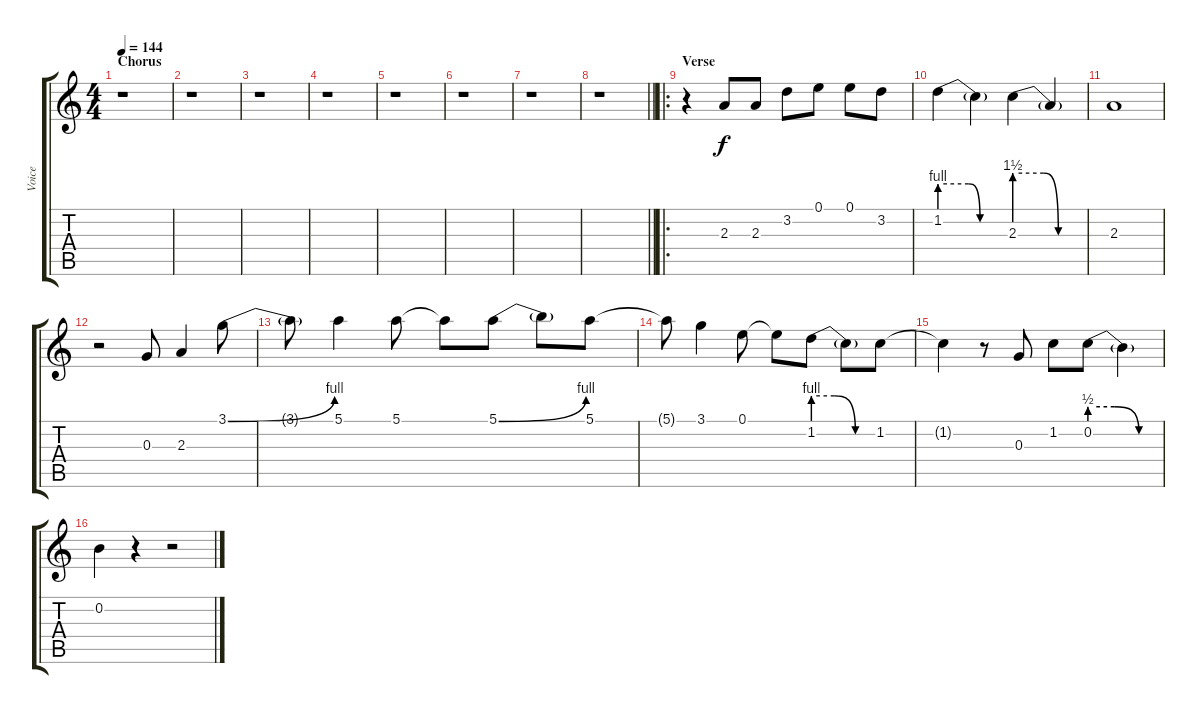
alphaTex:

\track ("Voice" "Voice") {instrument electricguitarjazz}
\staff {score tabs}
\tuning (E4 B3 G3 D3 A2 E2) {hide}
\ts (4 4)
\section ("" "Chorus")
\tempo 144
\clef g2
\ks c
r.1{dy f} |
r.1 |
r.1 |
r.1 |
r.1 |
r.1 |
r.1 |
\barLineRight lightlight
r.1 |
\ro
\section ("" "Verse")
r.4 2.3.8 2.3.8 3.2.8 0.1.8 0.1.8 3.2.8 |
1.2{be (custom 0 4 25 4 35 0 60 0)}.4 1.2{t}.4 2.3{be (custom 0 6 24 6 36 0 60 0)}.4 2.3{t}.4 |
2.3.1 |
r.2 0.3.8 2.3.4 3.1{be (bend 0 0 60 4)}.8 |
3.1{t}.8 5.1.4 5.1.8 5.1{t}.8 5.1{be (bend 0 0 60 4)}.8 5.1{t}.8 5.1.8 |
5.1{t}.8 3.1.4 0.1.8 0.1{t}.8 1.2{be (custom 0 4 20 4 40 0 60 0)}.8 1.2{t}.8 1.2.8 |
1.2{t}.4 r.8 0.3.8 1.2.8 0.2{be (custom 0 2 20 2 40 0 60 0)}.8 0.2{t}.4 |
0.2.4 r.4 r.2
